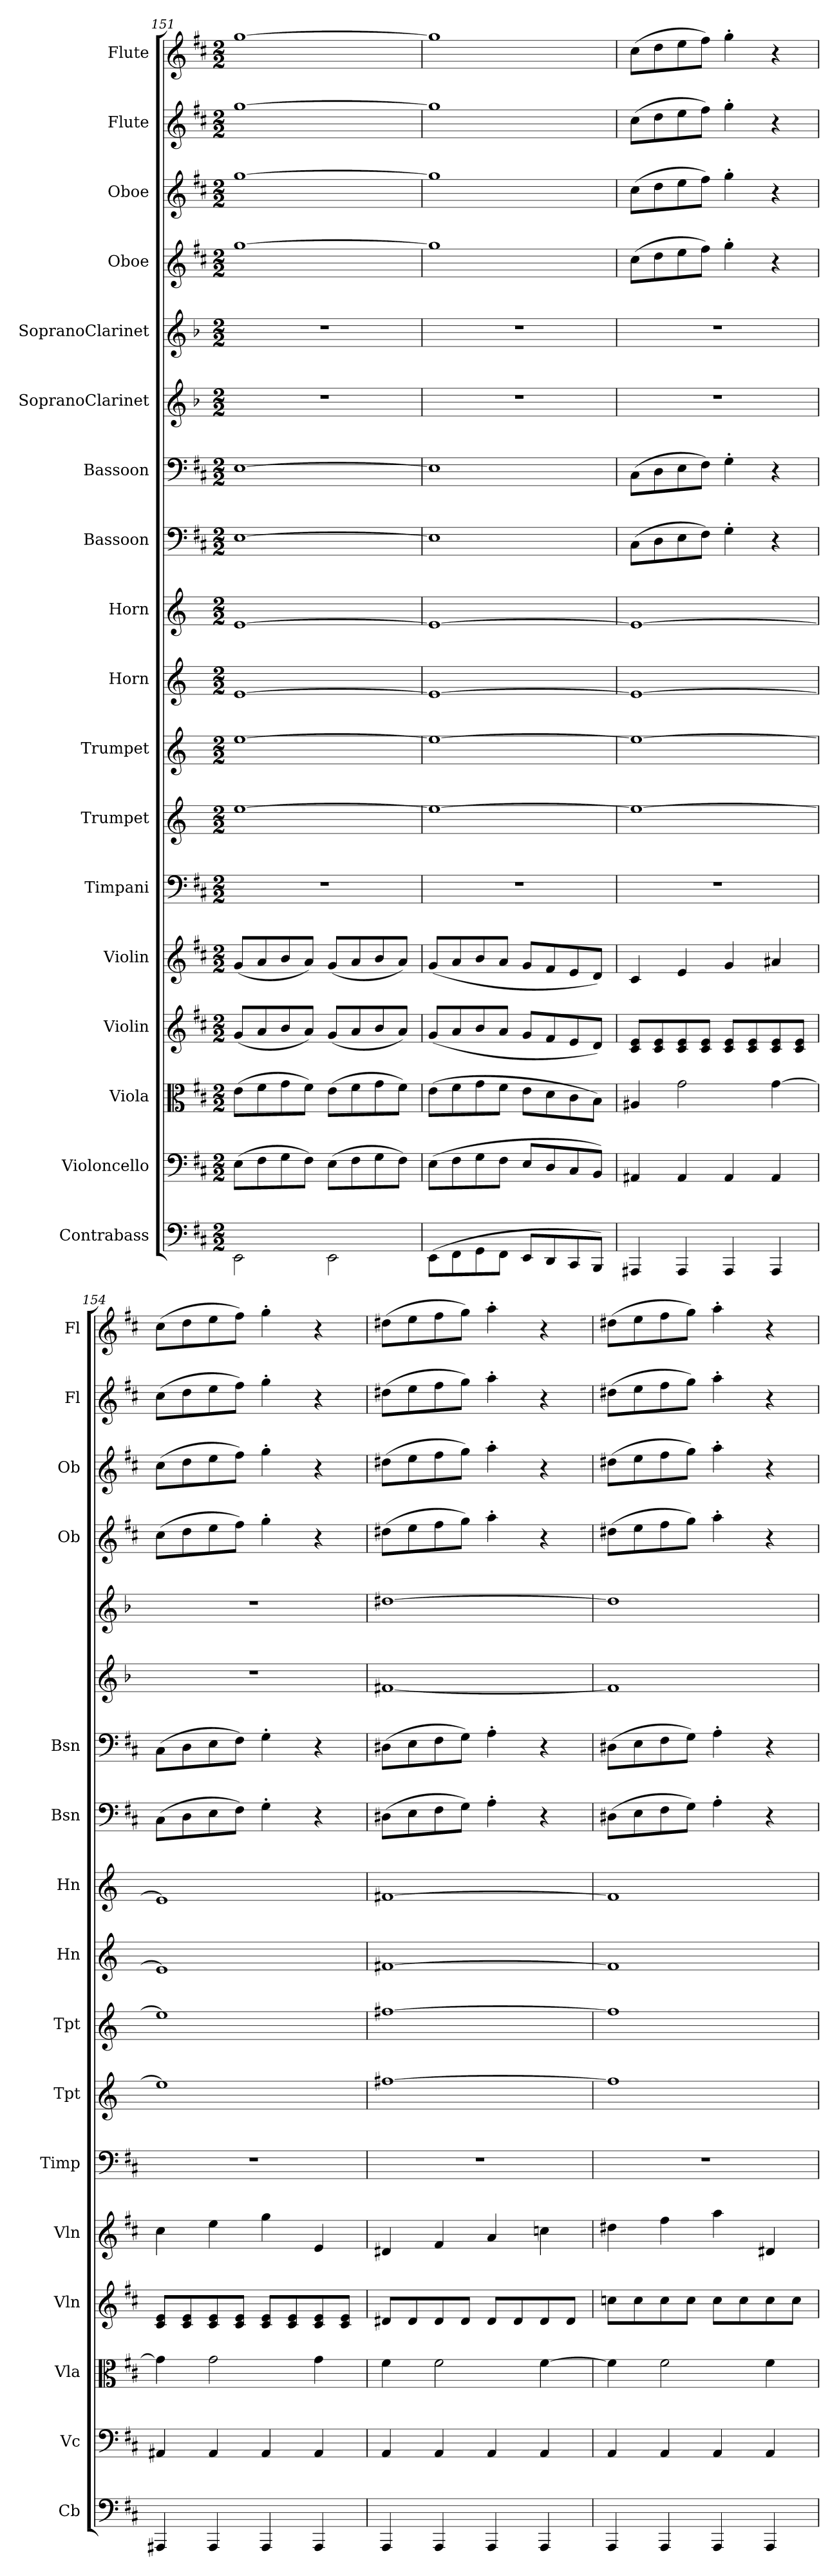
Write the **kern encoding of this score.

**kern	**kern	**kern	**kern	**kern	**kern	**kern	**kern	**kern	**kern	**kern	**kern	**kern	**kern	**kern	**kern	**kern	**kern
*part18	*part17	*part16	*part15	*part14	*part13	*part12	*part11	*part10	*part9	*part8	*part7	*part6	*part5	*part4	*part3	*part2	*part1
*staff18	*staff17	*staff16	*staff15	*staff14	*staff13	*staff12	*staff11	*staff10	*staff9	*staff8	*staff7	*staff6	*staff5	*staff4	*staff3	*staff2	*staff1
*I"Contrabass	*I"Violoncello	*I"Viola	*I"Violin	*I"Violin	*I"Timpani	*I"Trumpet	*I"Trumpet	*I"Horn	*I"Horn	*I"Bassoon	*I"Bassoon	*I"SopranoClarinet	*I"SopranoClarinet	*I"Oboe	*I"Oboe	*I"Flute	*I"Flute
*I'Cb	*I'Vc	*I'Vla	*I'Vln	*I'Vln	*I'Timp	*I'Tpt	*I'Tpt	*I'Hn	*I'Hn	*I'Bsn	*I'Bsn	*	*	*I'Ob	*I'Ob	*I'Fl	*I'Fl
*clefF4	*clefF4	*clefC3	*clefG2	*clefG2	*clefF4	*clefG2	*clefG2	*clefG2	*clefG2	*clefF4	*clefF4	*clefG2	*clefG2	*clefG2	*clefG2	*clefG2	*clefG2
*k[f#c#]	*k[f#c#]	*k[f#c#]	*k[f#c#]	*k[f#c#]	*k[f#c#]	*k[]	*k[]	*k[]	*k[]	*k[f#c#]	*k[f#c#]	*k[b-]	*k[b-]	*k[f#c#]	*k[f#c#]	*k[f#c#]	*k[f#c#]
*M2/2	*M2/2	*M2/2	*M2/2	*M2/2	*M2/2	*M2/2	*M2/2	*M2/2	*M2/2	*M2/2	*M2/2	*M2/2	*M2/2	*M2/2	*M2/2	*M2/2	*M2/2
=151	=151	=151	=151	=151	=151	=151	=151	=151	=151	=151	=151	=151	=151	=151	=151	=151	=151
2EE\	(8E\L	(8e\L	(8g/L	(8g/L	1r	[1ee\	[1ee\	[1e\	[1e\	[1E\	[1E\	1r	1r	[1gg\	[1gg\	[1gg\	[1gg\
.	8F#\	8f#\	8a/	8a/	.	.	.	.	.	.	.	.	.	.	.	.	.
.	8G\	8g\	8b/	8b/	.	.	.	.	.	.	.	.	.	.	.	.	.
.	8F#\J)	8f#\J)	8a/J)	8a/J)	.	.	.	.	.	.	.	.	.	.	.	.	.
2EE\	(8E\L	(8e\L	(8g/L	(8g/L	.	.	.	.	.	.	.	.	.	.	.	.	.
.	8F#\	8f#\	8a/	8a/	.	.	.	.	.	.	.	.	.	.	.	.	.
.	8G\	8g\	8b/	8b/	.	.	.	.	.	.	.	.	.	.	.	.	.
.	8F#\J)	8f#\J)	8a/J)	8a/J)	.	.	.	.	.	.	.	.	.	.	.	.	.
=152	=152	=152	=152	=152	=152	=152	=152	=152	=152	=152	=152	=152	=152	=152	=152	=152	=152
(8EE\L	(8E\L	(8e\L	(8g/L	(8g/L	1r	1ee\_	1ee\_	1e\_	1e\_	1E\]	1E\]	1r	1r	1gg\]	1gg\]	1gg\]	1gg\]
8FF#\	8F#\	8f#\	8a/	8a/	.	.	.	.	.	.	.	.	.	.	.	.	.
8GG\	8G\	8g\	8b/	8b/	.	.	.	.	.	.	.	.	.	.	.	.	.
8FF#\J	8F#\J	8f#\J	8a/J	8a/J	.	.	.	.	.	.	.	.	.	.	.	.	.
8EE/L	8E/L	8e\L	8g/L	8g/L	.	.	.	.	.	.	.	.	.	.	.	.	.
8DD/	8D/	8d\	8f#/	8f#/	.	.	.	.	.	.	.	.	.	.	.	.	.
8CC#/	8C#/	8c#\	8e/	8e/	.	.	.	.	.	.	.	.	.	.	.	.	.
8BBB/J)	8BB/J)	8B\J)	8d/J)	8d/J)	.	.	.	.	.	.	.	.	.	.	.	.	.
=153	=153	=153	=153	=153	=153	=153	=153	=153	=153	=153	=153	=153	=153	=153	=153	=153	=153
4AAA#X/	4AA#X/	4A#X/	8c#/ 8e/L	4c#/	1r	1ee\_	1ee\_	1e\_	1e\_	(8C#\L	(8C#\L	1r	1r	(8cc#\L	(8cc#\L	(8cc#\L	(8cc#\L
.	.	.	8c#/ 8e/	.	.	.	.	.	.	8D\	8D\	.	.	8dd\	8dd\	8dd\	8dd\
4AAA#/	4AA#/	2g\	8c#/ 8e/	4e/	.	.	.	.	.	8E\	8E\	.	.	8ee\	8ee\	8ee\	8ee\
.	.	.	8c#/ 8e/J	.	.	.	.	.	.	8F#\J)	8F#\J)	.	.	8ff#\J)	8ff#\J)	8ff#\J)	8ff#\J)
4AAA#/	4AA#/	.	8c#/ 8e/L	4g/	.	.	.	.	.	4G'\	4G'\	.	.	4gg'\	4gg'\	4gg'\	4gg'\
.	.	.	8c#/ 8e/	.	.	.	.	.	.	.	.	.	.	.	.	.	.
4AAA#/	4AA#/	[4g\	8c#/ 8e/	4a#X/	.	.	.	.	.	4r	4r	.	.	4r	4r	4r	4r
.	.	.	8c#/ 8e/J	.	.	.	.	.	.	.	.	.	.	.	.	.	.
=154	=154	=154	=154	=154	=154	=154	=154	=154	=154	=154	=154	=154	=154	=154	=154	=154	=154
4AAA#X/	4AA#X/	4g\]	8c#/ 8e/L	4cc#\	1r	1ee\]	1ee\]	1e\]	1e\]	(8C#\L	(8C#\L	1r	1r	(8cc#\L	(8cc#\L	(8cc#\L	(8cc#\L
.	.	.	8c#/ 8e/	.	.	.	.	.	.	8D\	8D\	.	.	8dd\	8dd\	8dd\	8dd\
4AAA#/	4AA#/	2g\	8c#/ 8e/	4ee\	.	.	.	.	.	8E\	8E\	.	.	8ee\	8ee\	8ee\	8ee\
.	.	.	8c#/ 8e/J	.	.	.	.	.	.	8F#\J)	8F#\J)	.	.	8ff#\J)	8ff#\J)	8ff#\J)	8ff#\J)
4AAA#/	4AA#/	.	8c#/ 8e/L	4gg\	.	.	.	.	.	4G'\	4G'\	.	.	4gg'\	4gg'\	4gg'\	4gg'\
.	.	.	8c#/ 8e/	.	.	.	.	.	.	.	.	.	.	.	.	.	.
4AAA#/	4AA#/	4g\	8c#/ 8e/	4e/	.	.	.	.	.	4r	4r	.	.	4r	4r	4r	4r
.	.	.	8c#/ 8e/J	.	.	.	.	.	.	.	.	.	.	.	.	.	.
=155	=155	=155	=155	=155	=155	=155	=155	=155	=155	=155	=155	=155	=155	=155	=155	=155	=155
4AAA/	4AA/	4f#\	8d#X/L	4d#X/	1r	[1ff#X\	[1ff#X\	[1f#X\	[1f#X\	(8D#X\L	(8D#X\L	[1f#X/	[1dd#X\	(8dd#X\L	(8dd#X\L	(8dd#X\L	(8dd#X\L
.	.	.	8d#/	.	.	.	.	.	.	8E\	8E\	.	.	8ee\	8ee\	8ee\	8ee\
4AAA/	4AA/	2f#\	8d#/	4f#/	.	.	.	.	.	8F#\	8F#\	.	.	8ff#\	8ff#\	8ff#\	8ff#\
.	.	.	8d#/J	.	.	.	.	.	.	8G\J)	8G\J)	.	.	8gg\J)	8gg\J)	8gg\J)	8gg\J)
4AAA/	4AA/	.	8d#/L	4a/	.	.	.	.	.	4A'\	4A'\	.	.	4aa'\	4aa'\	4aa'\	4aa'\
.	.	.	8d#/	.	.	.	.	.	.	.	.	.	.	.	.	.	.
4AAA/	4AA/	[4f#\	8d#/	4ccn\	.	.	.	.	.	4r	4r	.	.	4r	4r	4r	4r
.	.	.	8d#/J	.	.	.	.	.	.	.	.	.	.	.	.	.	.
=156	=156	=156	=156	=156	=156	=156	=156	=156	=156	=156	=156	=156	=156	=156	=156	=156	=156
4AAA/	4AA/	4f#\]	8ccn\L	4dd#X\	1r	1ff#\]	1ff#\]	1f#\]	1f#\]	(8D#X\L	(8D#X\L	1f#/]	1dd#\]	(8dd#X\L	(8dd#X\L	(8dd#X\L	(8dd#X\L
.	.	.	8cc\	.	.	.	.	.	.	8E\	8E\	.	.	8ee\	8ee\	8ee\	8ee\
4AAA/	4AA/	2f#\	8cc\	4ff#\	.	.	.	.	.	8F#\	8F#\	.	.	8ff#\	8ff#\	8ff#\	8ff#\
.	.	.	8cc\J	.	.	.	.	.	.	8G\J)	8G\J)	.	.	8gg\J)	8gg\J)	8gg\J)	8gg\J)
4AAA/	4AA/	.	8cc\L	4aa\	.	.	.	.	.	4A'\	4A'\	.	.	4aa'\	4aa'\	4aa'\	4aa'\
.	.	.	8cc\	.	.	.	.	.	.	.	.	.	.	.	.	.	.
4AAA/	4AA/	4f#\	8cc\	4d#X/	.	.	.	.	.	4r	4r	.	.	4r	4r	4r	4r
.	.	.	8cc\J	.	.	.	.	.	.	.	.	.	.	.	.	.	.
=	=	=	=	=	=	=	=	=	=	=	=	=	=	=	=	=	=
*-	*-	*-	*-	*-	*-	*-	*-	*-	*-	*-	*-	*-	*-	*-	*-	*-	*-
